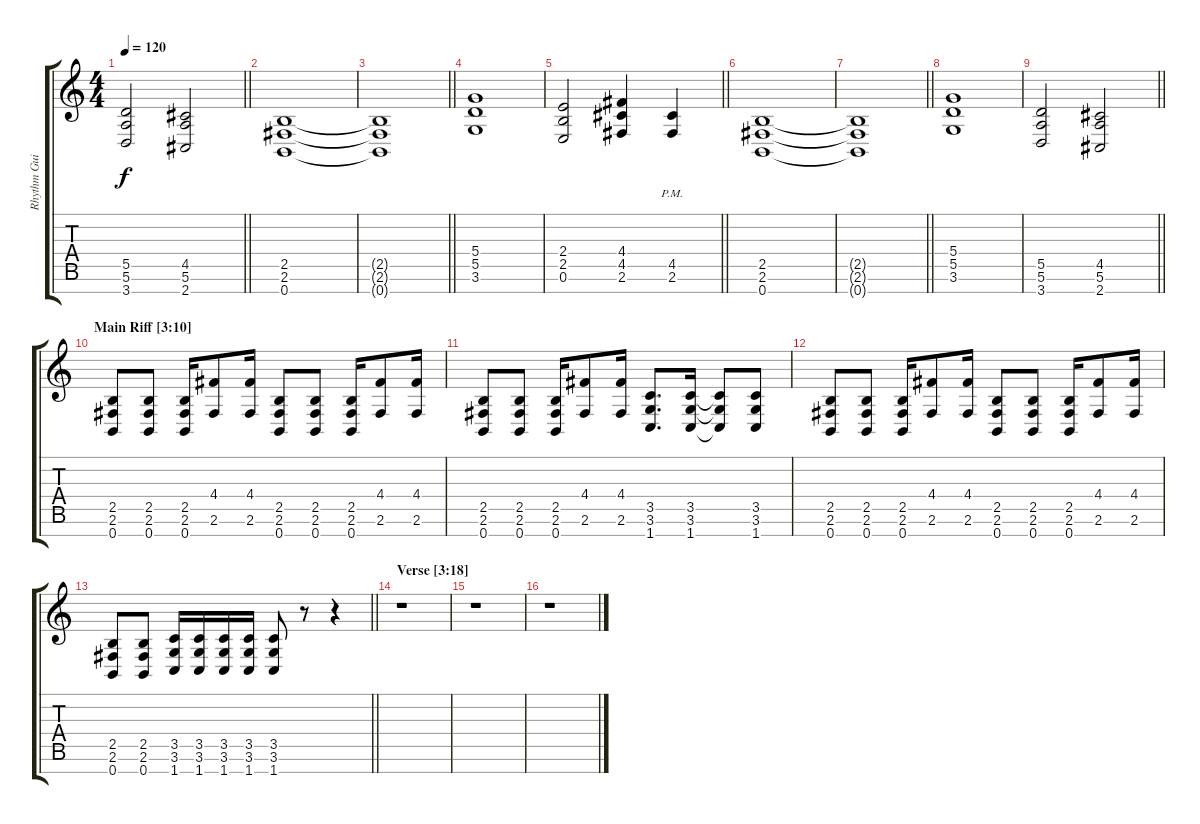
\track ("Rhythm Guitar I" "Rhythm Gui") {instrument distortionguitar}
\staff {score tabs}
\tuning (E4 B3 G3 D3 A2 E2 B1) {hide}
\ts (4 4)
\tempo 120
\clef g2
\barLineRight lightlight
\ks c
(5.5 5.6 3.7).2{dy f} (4.5 5.6 2.7).2 |
(2.5 2.6 0.7).1 |
\barLineRight lightlight
(2.5{t} 2.6{t} 0.7{t}).1 |
(5.4 5.5 3.6).1 |
\barLineRight lightlight
(2.4 2.5 0.6).2 (4.4 4.5 2.6).4 (4.5{pm} 2.6{pm}).4 |
(2.5 2.6 0.7).1 |
\barLineRight lightlight
(2.5{t} 2.6{t} 0.7{t}).1 |
(5.4 5.5 3.6).1 |
\barLineRight lightlight
(5.5 5.6 3.7).2 (4.5 5.6 2.7).2 |
\section ("" "Main Riff [3:10]")
(2.5 2.6 0.7).8 (2.5 2.6 0.7).8 (2.5 2.6 0.7).16 (4.4 2.6).8 (4.4 2.6).16 (2.5 2.6 0.7).8 (2.5 2.6 0.7).8 (2.5 2.6 0.7).16 (4.4 2.6).8 (4.4 2.6).16 |
(2.5 2.6 0.7).8 (2.5 2.6 0.7).8 (2.5 2.6 0.7).16 (4.4 2.6).8 (4.4 2.6).16 (3.5 3.6 1.7).8{d} (3.5 3.6 1.7).16 (3.5{t} 3.6{t} 1.7{t}).8 (3.5 3.6 1.7).8 |
(2.5 2.6 0.7).8 (2.5 2.6 0.7).8 (2.5 2.6 0.7).16 (4.4 2.6).8 (4.4 2.6).16 (2.5 2.6 0.7).8 (2.5 2.6 0.7).8 (2.5 2.6 0.7).16 (4.4 2.6).8 (4.4 2.6).16 |
\barLineRight lightlight
(2.5 2.6 0.7).8 (2.5 2.6 0.7).8 (3.5 3.6 1.7).16 (3.5 3.6 1.7).16 (3.5 3.6 1.7).16 (3.5 3.6 1.7).16 (3.5 3.6 1.7).8 r.8 r.4 |
\section ("" "Verse [3:18]")
r.1 |
r.1 |
r.1
